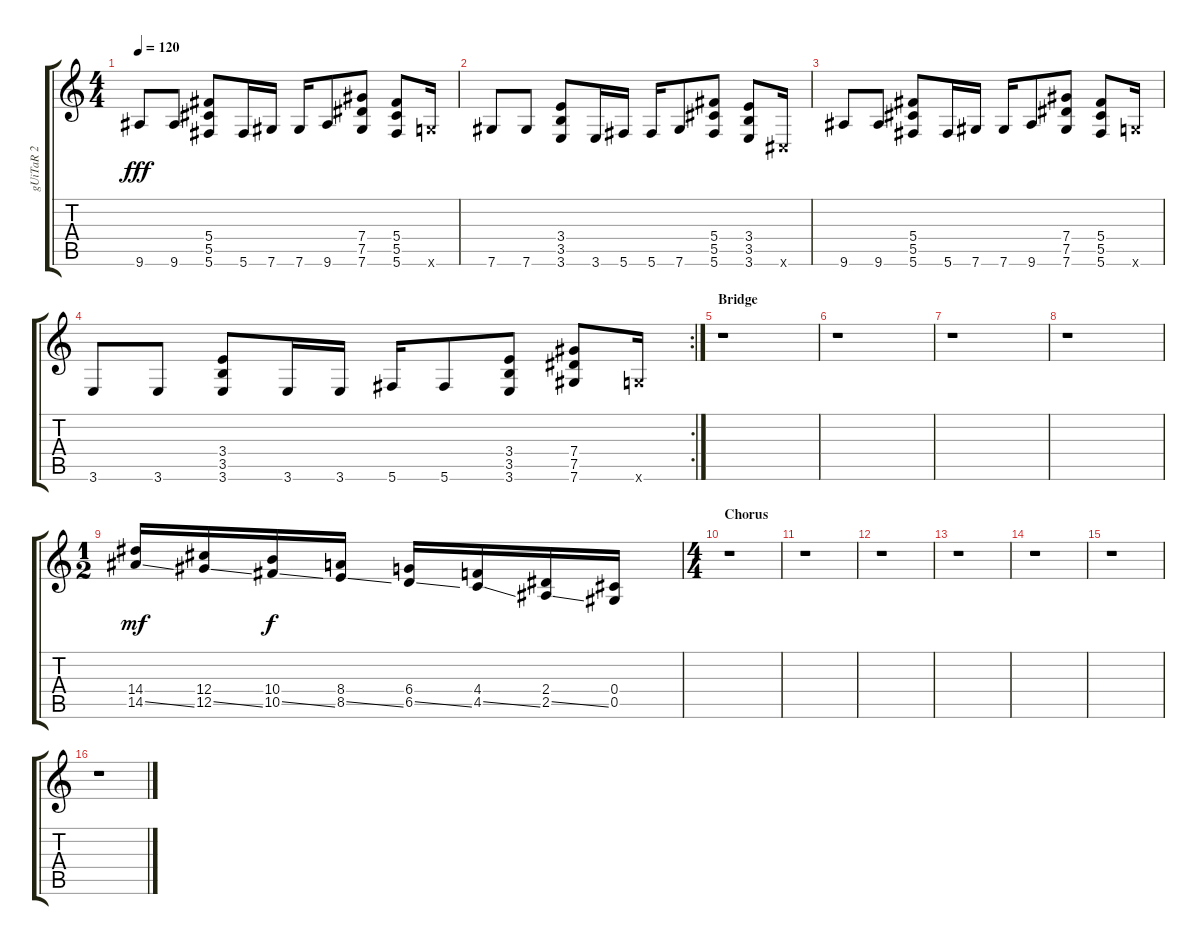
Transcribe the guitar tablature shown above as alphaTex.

\track ("gUiTaR 2" "gUiTaR 2") {instrument distortionguitar}
\staff {score tabs}
\tuning (Eb4 Bb3 Gb3 Db3 Ab2 Db2) {hide}
\ts (4 4)
\tempo 120
\clef g2
\ks c
9.6.8{dy fff} 9.6.8 (5.4 5.5 5.6).8 5.6.16 7.6.16 7.6.16 9.6.8 (7.4 7.5 7.6).8 (5.4 5.5 5.6).8 6.6{x}.16 |
7.6.8 7.6.8 (3.4 3.5 3.6).8 3.6.16 5.6.16 5.6.16 7.6.8 (5.4 5.5 5.6).8 (3.4 3.5 3.6).8 0.6{x}.16 |
9.6.8 9.6.8 (5.4 5.5 5.6).8 5.6.16 7.6.16 7.6.16 9.6.8 (7.4 7.5 7.6).8 (5.4 5.5 5.6).8 6.6{x}.16 |
\rc 2
3.6.8 3.6.8 (3.4 3.5 3.6).8 3.6.16 3.6.16 5.6.16 5.6.8 (3.4 3.5 3.6).8 (7.4 7.5 7.6).8 6.6{x}.16 |
\section ("" "Bridge")
r.1 |
r.1 |
r.1 |
r.1 |
\ts (1 2)
(14.4 14.5{ss}).16{dy mf} (12.4 12.5{ss}).16 (10.4 10.5{ss}).16{dy f} (8.4 8.5{ss}).16 (6.4 6.5{ss}).16 (4.4 4.5{ss}).16 (2.4 2.5{ss}).16 (0.4 0.5).16 |
\ts (4 4)
\section ("" "Chorus")
r.1 |
r.1 |
r.1 |
r.1 |
r.1 |
r.1 |
r.1
